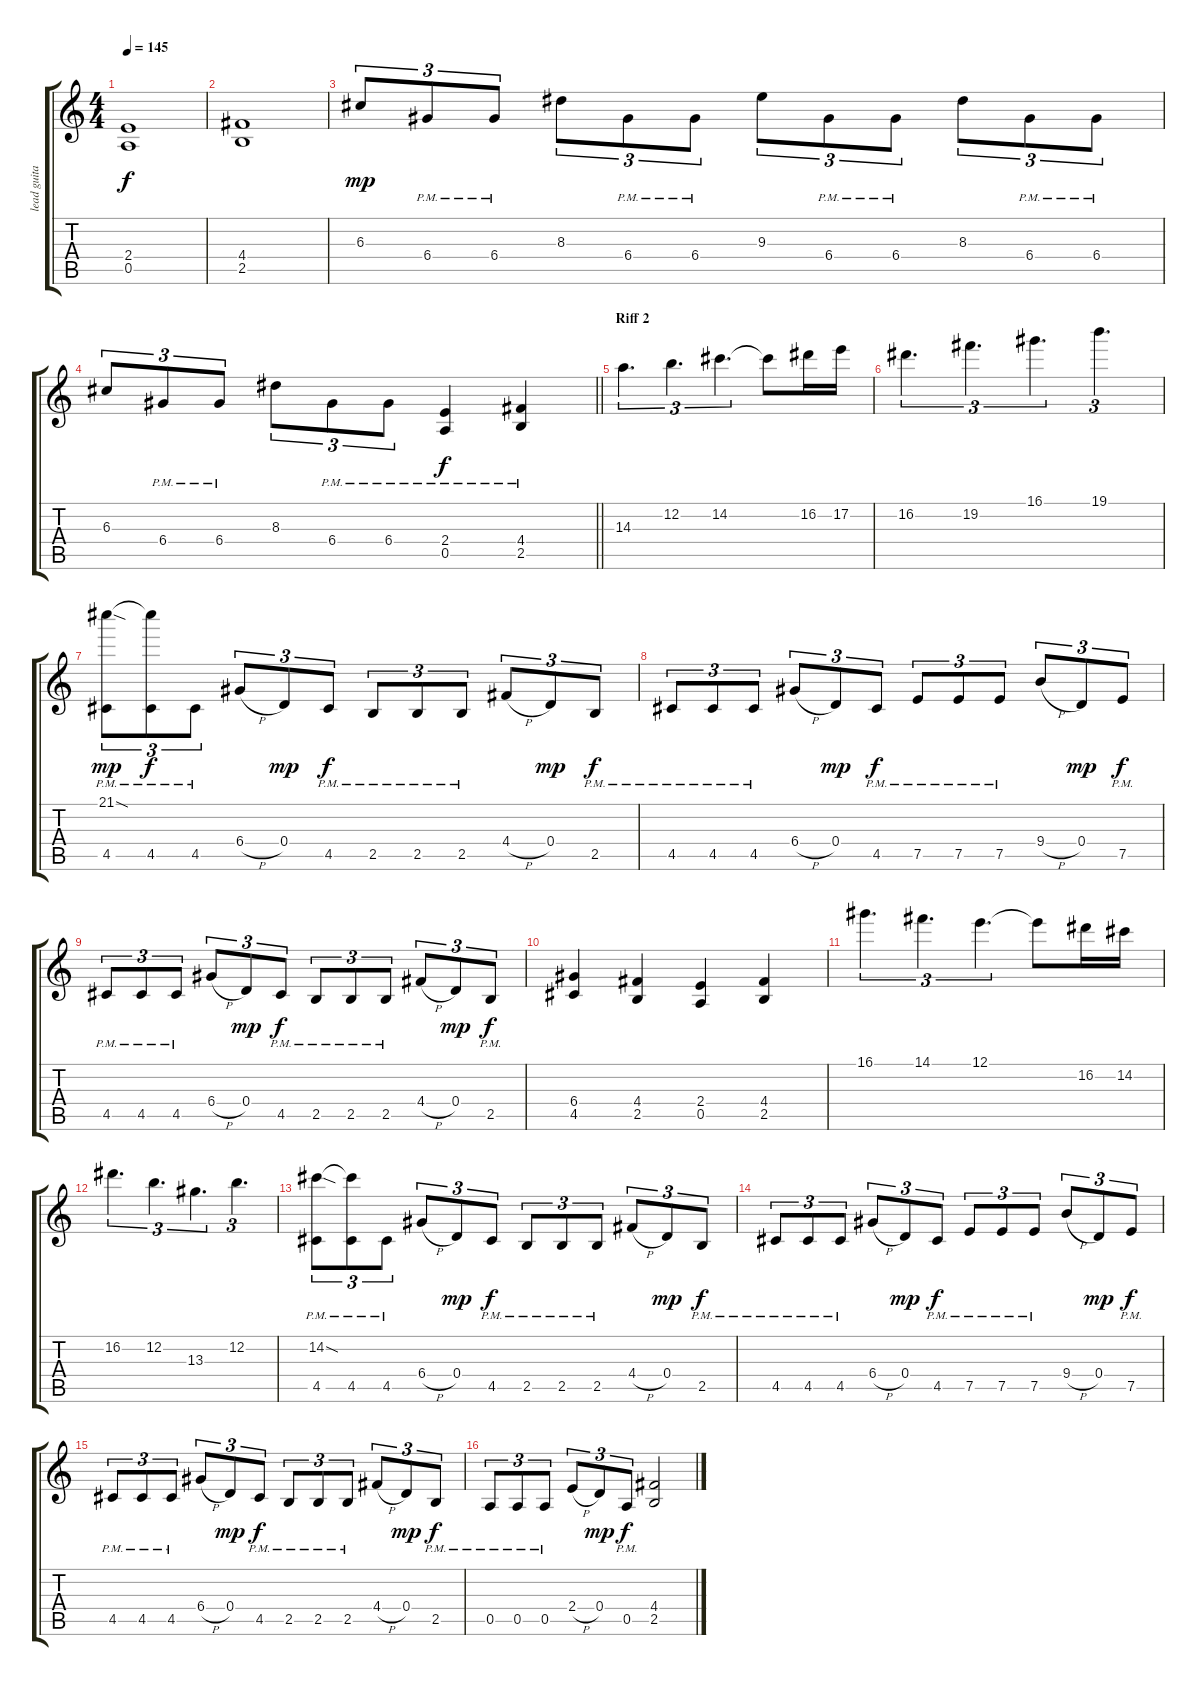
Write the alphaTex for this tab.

\track ("lead guitar" "lead guita") {instrument distortionguitar}
\staff {score tabs}
\tuning (E4 B3 G3 D3 A2 E2) {hide}
\ts (4 4)
\tempo 145
\clef g2
\ks c
(2.4 0.5).1{dy f} |
(4.4 2.5).1 |
6.3.8{tu (3 2) dy mp} 6.4{pm}.8{tu (3 2)} 6.4{pm}.8{tu (3 2)} 8.3.8{tu (3 2)} 6.4{pm}.8{tu (3 2)} 6.4{pm}.8{tu (3 2)} 9.3.8{tu (3 2)} 6.4{pm}.8{tu (3 2)} 6.4{pm}.8{tu (3 2)} 8.3.8{tu (3 2)} 6.4{pm}.8{tu (3 2)} 6.4{pm}.8{tu (3 2)} |
\barLineRight lightlight
6.3.8{tu (3 2)} 6.4{pm}.8{tu (3 2)} 6.4{pm}.8{tu (3 2)} 8.3.8{tu (3 2)} 6.4{pm}.8{tu (3 2)} 6.4{pm}.8{tu (3 2)} (2.4 0.5{pm}).4{dy f} (4.4 2.5{pm}).4 |
\section ("" "Riff 2")
14.3.4{d tu (3 2)} 12.2.4{d tu (3 2)} 14.2.4{d tu (3 2)} 14.2{t}.8 16.2.16 17.2.16 |
16.2.4{d tu (3 2)} 19.2.4{d tu (3 2)} 16.1.4{d tu (3 2)} 19.1.4{d tu (3 2)} |
(21.1{sod} 4.5{pm}).8{tu (3 2) dy mp} (21.1{t} 4.5{pm}).8{tu (3 2) dy f} 4.5{pm}.8{tu (3 2)} 6.4{h}.8{tu (3 2)} 0.4.8{tu (3 2) dy mp} 4.5{pm}.8{tu (3 2) dy f} 2.5{pm}.8{tu (3 2)} 2.5{pm}.8{tu (3 2)} 2.5{pm}.8{tu (3 2)} 4.4{h}.8{tu (3 2)} 0.4.8{tu (3 2) dy mp} 2.5{pm}.8{tu (3 2) dy f} |
4.5{pm}.8{tu (3 2)} 4.5{pm}.8{tu (3 2)} 4.5{pm}.8{tu (3 2)} 6.4{h}.8{tu (3 2)} 0.4.8{tu (3 2) dy mp} 4.5{pm}.8{tu (3 2) dy f} 7.5{pm}.8{tu (3 2)} 7.5{pm}.8{tu (3 2)} 7.5{pm}.8{tu (3 2)} 9.4{h}.8{tu (3 2)} 0.4.8{tu (3 2) dy mp} 7.5{pm}.8{tu (3 2) dy f} |
4.5{pm}.8{tu (3 2)} 4.5{pm}.8{tu (3 2)} 4.5{pm}.8{tu (3 2)} 6.4{h}.8{tu (3 2)} 0.4.8{tu (3 2) dy mp} 4.5{pm}.8{tu (3 2) dy f} 2.5{pm}.8{tu (3 2)} 2.5{pm}.8{tu (3 2)} 2.5{pm}.8{tu (3 2)} 4.4{h}.8{tu (3 2)} 0.4.8{tu (3 2) dy mp} 2.5{pm}.8{tu (3 2) dy f} |
(6.4 4.5).4 (4.4 2.5).4 (2.4 0.5).4 (4.4 2.5).4 |
16.1.4{d tu (3 2)} 14.1.4{d tu (3 2)} 12.1.4{d tu (3 2)} 12.1{t}.8 16.2.16 14.2.16 |
16.2.4{d tu (3 2)} 12.2.4{d tu (3 2)} 13.3.4{d tu (3 2)} 12.2.4{d tu (3 2)} |
(14.2{sod} 4.5{pm}).8{tu (3 2)} (14.2{t} 4.5{pm}).8{tu (3 2)} 4.5{pm}.8{tu (3 2)} 6.4{h}.8{tu (3 2)} 0.4.8{tu (3 2) dy mp} 4.5{pm}.8{tu (3 2) dy f} 2.5{pm}.8{tu (3 2)} 2.5{pm}.8{tu (3 2)} 2.5{pm}.8{tu (3 2)} 4.4{h}.8{tu (3 2)} 0.4.8{tu (3 2) dy mp} 2.5{pm}.8{tu (3 2) dy f} |
4.5{pm}.8{tu (3 2)} 4.5{pm}.8{tu (3 2)} 4.5{pm}.8{tu (3 2)} 6.4{h}.8{tu (3 2)} 0.4.8{tu (3 2) dy mp} 4.5{pm}.8{tu (3 2) dy f} 7.5{pm}.8{tu (3 2)} 7.5{pm}.8{tu (3 2)} 7.5{pm}.8{tu (3 2)} 9.4{h}.8{tu (3 2)} 0.4.8{tu (3 2) dy mp} 7.5{pm}.8{tu (3 2) dy f} |
4.5{pm}.8{tu (3 2)} 4.5{pm}.8{tu (3 2)} 4.5{pm}.8{tu (3 2)} 6.4{h}.8{tu (3 2)} 0.4.8{tu (3 2) dy mp} 4.5{pm}.8{tu (3 2) dy f} 2.5{pm}.8{tu (3 2)} 2.5{pm}.8{tu (3 2)} 2.5{pm}.8{tu (3 2)} 4.4{h}.8{tu (3 2)} 0.4.8{tu (3 2) dy mp} 2.5{pm}.8{tu (3 2) dy f} |
0.5{pm}.8{tu (3 2)} 0.5{pm}.8{tu (3 2)} 0.5{pm}.8{tu (3 2)} 2.4{h}.8{tu (3 2)} 0.4.8{tu (3 2) dy mp} 0.5{pm}.8{tu (3 2) dy f} (4.4 2.5).2
